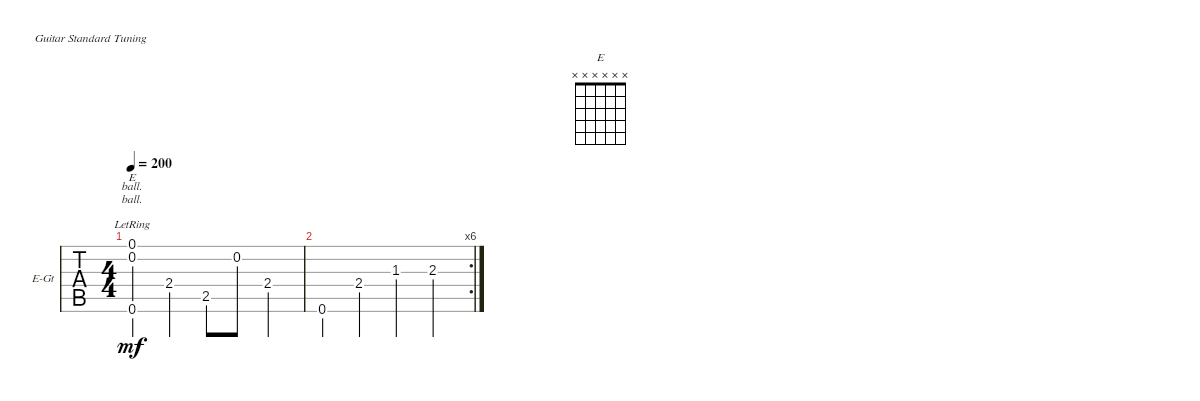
\defaultSystemsLayout 4
\bracketExtendMode groupsimilarinstruments
\firstSystemTrackNameOrientation horizontal
\otherSystemsTrackNameOrientation horizontal
\track ("Finger picking Guitar" "E-Gt") {instrument electricguitarclean}
\staff {tabs}
\tuning (E4 B3 G3 D3 A2 E2)
\chord ("E" x x x x x x)
\ts (4 4)
\tempo 200
\clef g2
\ks c
(0.2 0.1{lr} 0.6).4{ch "E" lyrics (0 "ball.") lyrics (1 "ball.") lyrics (2 "") lyrics (3 "") lyrics (4 "") dy mf} 2.4.4 2.5.8 0.2.8 2.4.4 |
\rc 6
0.6.4 2.4.4 1.3.4 2.3.4
